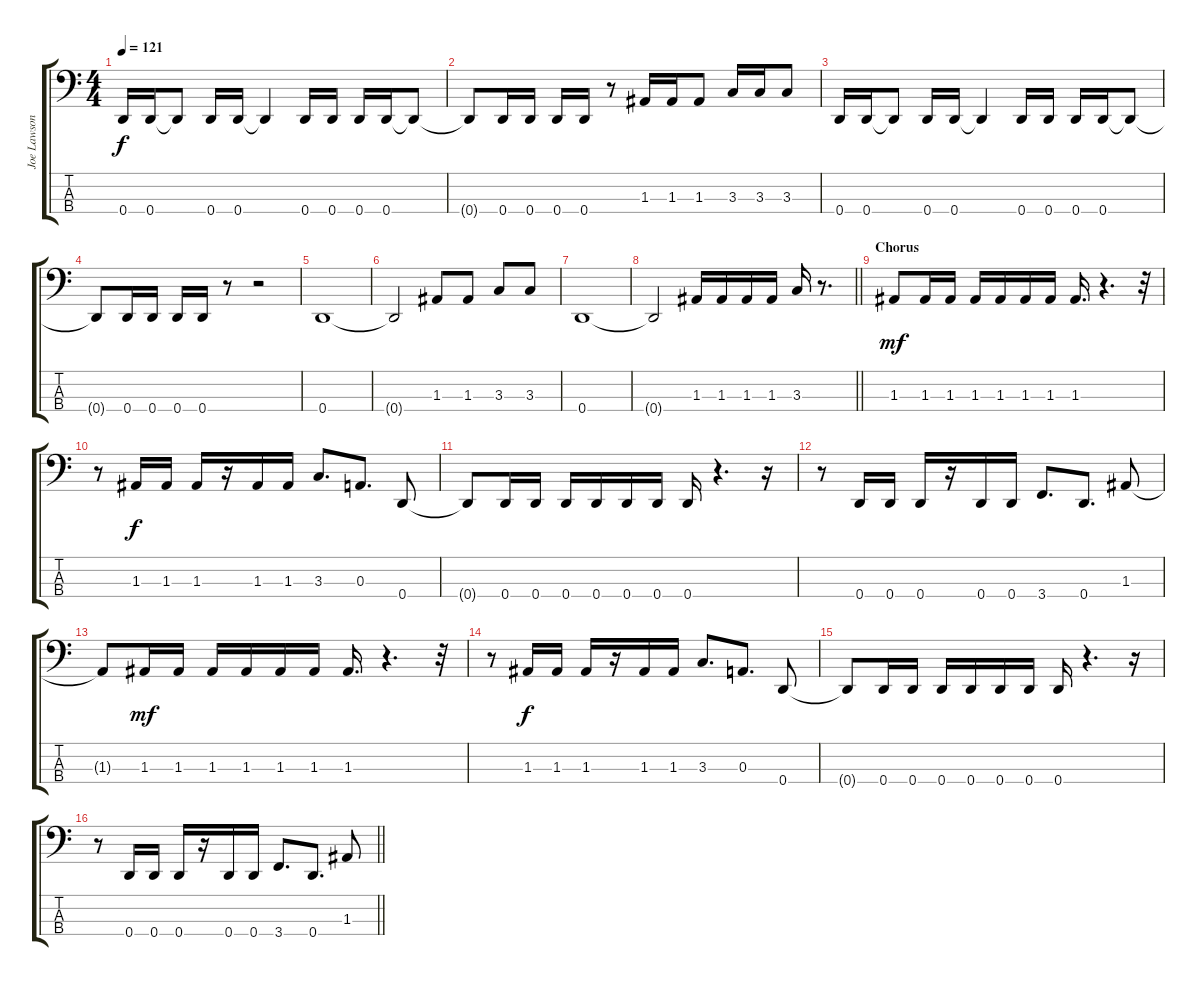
\track ("Joe Lawson" "Joe Lawson") {instrument electricbasspick}
\staff {score tabs}
\tuning (G2 D2 A1 D1) {hide}
\ts (4 4)
\tempo 121
\clef f4
\ks c
0.4.16{dy f} 0.4.16 0.4{t}.8 0.4.16 0.4.16 0.4{t}.4 0.4.16 0.4.16 0.4.16 0.4.16 0.4{t}.8 |
0.4{t}.8 0.4.16 0.4.16 0.4.16 0.4.16 r.8 1.3.16 1.3.16 1.3.8 3.3.16 3.3.16 3.3.8 |
0.4.16 0.4.16 0.4{t}.8 0.4.16 0.4.16 0.4{t}.4 0.4.16 0.4.16 0.4.16 0.4.16 0.4{t}.8 |
0.4{t}.8 0.4.16 0.4.16 0.4.16 0.4.16 r.8 r.2 |
0.4.1 |
0.4{t}.2 1.3.8 1.3.8 3.3.8 3.3.8 |
0.4.1 |
\barLineRight lightlight
0.4{t}.2 1.3.16 1.3.16 1.3.16 1.3.16 3.3.16 r.8{d} |
\section ("" "Chorus")
1.3.8{dy mf} 1.3.16 1.3.16 1.3.16 1.3.16 1.3.16 1.3.16 1.3.16{d} r.4{d} r.32 |
r.8 1.3.16{dy f} 1.3.16 1.3.16 r.16 1.3.16 1.3.16 3.3.8{d} 0.3.8{d} 0.4.8 |
0.4{t}.8 0.4.16 0.4.16 0.4.16 0.4.16 0.4.16 0.4.16 0.4.16 r.4{d} r.16 |
r.8 0.4.16 0.4.16 0.4.16 r.16 0.4.16 0.4.16 3.4.8{d} 0.4.8{d} 1.3.8 |
1.3{t}.8 1.3.16{dy mf} 1.3.16 1.3.16 1.3.16 1.3.16 1.3.16 1.3.16{d} r.4{d} r.32 |
r.8 1.3.16{dy f} 1.3.16 1.3.16 r.16 1.3.16 1.3.16 3.3.8{d} 0.3.8{d} 0.4.8 |
0.4{t}.8 0.4.16 0.4.16 0.4.16 0.4.16 0.4.16 0.4.16 0.4.16 r.4{d} r.16 |
\barLineRight lightlight
r.8 0.4.16 0.4.16 0.4.16 r.16 0.4.16 0.4.16 3.4.8{d} 0.4.8{d} 1.3.8
